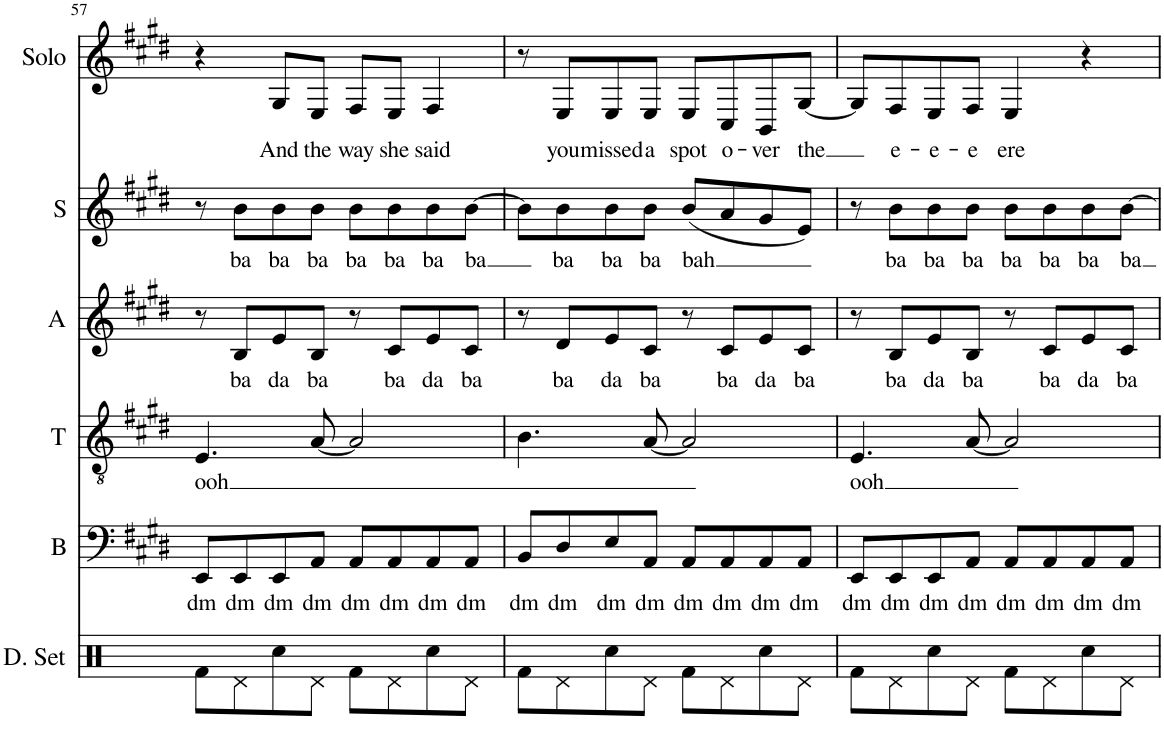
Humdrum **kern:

**kern	**kern	**text	**kern	**text	**kern	**text	**kern	**text	**kern	**text
*part6	*part5	*part5	*part4	*part4	*part3	*part3	*part2	*part2	*part1	*part1
*staff6	*staff5	*staff5	*staff4	*staff4	*staff3	*staff3	*staff2	*staff2	*staff1	*staff1
*I"Drumset	*I"Bass	*	*I"Tenor	*	*I"Alto	*	*I"Soprano	*	*I"Solo	*
*I'D. Set	*I'B	*	*I'T	*	*I'A	*	*I'S	*	*I'Solo	*
!!LO:PB:g=z
*clefX	*clefF4	*	*clefGv2	*	*clefG2	*	*clefG2	*	*clefG2	*
*k[]	*k[f#c#g#d#]	*	*k[f#c#g#d#]	*	*k[f#c#g#d#]	*	*k[f#c#g#d#]	*	*k[f#c#g#d#]	*
*M4/4	*M4/4	*	*M4/4	*	*M4/4	*	*M4/4	*	*M4/4	*
=57	=57	=57	=57	=57	=57	=57	=57	=57	=57	=57
!	!	!LO:LY:b	!	!LO:LY:b	!	!	!	!	!	!
8Rf\L	8EE/L	dm	4.E/	ooh	8r	.	8r	.	4r	.
!	!	!LO:LY:b	!	!	!	!LO:LY:b	!	!LO:LY:b	!	!
8Rd\	8EE/	dm	.	.	8B/L	ba	8b\L	ba	.	.
!	!	!LO:LY:b	!	!	!	!LO:LY:b	!	!LO:LY:b	!	!LO:LY:b
8Rcc\	8EE/	dm	.	.	8e/	da	8b\	ba	8G#/L	And
!	!	!LO:LY:b	!	!	!	!LO:LY:b	!	!LO:LY:b	!	!LO:LY:b
8Rd\J	8AA/J	dm	[8A/	.	8B/J	ba	8b\J	ba	8E/J	the
!	!	!LO:LY:b	!	!	!	!	!	!LO:LY:b	!	!LO:LY:b
8Rf\L	8AA/L	dm	2A/]	.	8r	.	8b\L	ba	8F#/L	way
!	!	!LO:LY:b	!	!	!	!LO:LY:b	!	!LO:LY:b	!	!LO:LY:b
8Rd\	8AA/	dm	.	.	8c#/L	ba	8b\	ba	8E/J	she
!	!	!LO:LY:b	!	!	!	!LO:LY:b	!	!LO:LY:b	!	!LO:LY:b
8Rcc\	8AA/	dm	.	.	8e/	da	8b\	ba	4F#/	said
!	!	!LO:LY:b	!	!	!	!LO:LY:b	!	!LO:LY:b	!	!
8Rd\J	8AA/J	dm	.	.	8c#/J	ba	[8b\J	ba	.	.
=58	=58	=58	=58	=58	=58	=58	=58	=58	=58	=58
!	!	!LO:LY:b	!	!	!	!	!	!	!	!
8Rf\L	8BB/L	dm	4.B\	.	8r	.	8b\L]	.	8r	.
!	!	!LO:LY:b	!	!	!	!LO:LY:b	!	!LO:LY:b	!	!LO:LY:b
8Rd\	8D#/	dm	.	.	8d#/L	ba	8b\	ba	8E/L	you
!	!	!LO:LY:b	!	!	!	!LO:LY:b	!	!LO:LY:b	!	!LO:LY:b
8Rcc\	8E/	dm	.	.	8e/	da	8b\	ba	8E/	missed
!	!	!LO:LY:b	!	!	!	!LO:LY:b	!	!LO:LY:b	!	!LO:LY:b
8Rd\J	8AA/J	dm	[8A/	.	8c#/J	ba	8b\J	ba	8E/J	a
!	!	!LO:LY:b	!	!	!	!	!	!LO:LY:b	!	!LO:LY:b
8Rf\L	8AA/L	dm	2A/]	.	8r	.	(8b/L	bah	8E/L	spot
!	!	!LO:LY:b	!	!	!	!LO:LY:b	!	!	!	!LO:LY:b
8Rd\	8AA/	dm	.	.	8c#/L	ba	8a/	.	8C#/	o-
!	!	!LO:LY:b	!	!	!	!LO:LY:b	!	!	!	!LO:LY:b
8Rcc\	8AA/	dm	.	.	8e/	da	8g#/	.	8BB/	-ver
!	!	!LO:LY:b	!	!	!	!LO:LY:b	!	!	!	!LO:LY:b
8Rd\J	8AA/J	dm	.	.	8c#/J	ba	8e/J)	.	[8G#/J	-the
=59	=59	=59	=59	=59	=59	=59	=59	=59	=59	=59
!	!	!LO:LY:b	!	!LO:LY:b	!	!	!	!	!	!
8Rf\L	8EE/L	dm	4.E/	ooh	8r	.	8r	.	8G#/L]	.
!	!	!LO:LY:b	!	!	!	!LO:LY:b	!	!LO:LY:b	!	!LO:LY:b
8Rd\	8EE/	dm	.	.	8B/L	ba	8b\L	ba	8F#/	e-
!	!	!LO:LY:b	!	!	!	!LO:LY:b	!	!LO:LY:b	!	!LO:LY:b
8Rcc\	8EE/	dm	.	.	8e/	da	8b\	ba	8E/	-e-
!	!	!LO:LY:b	!	!	!	!LO:LY:b	!	!LO:LY:b	!	!LO:LY:b
8Rd\J	8AA/J	dm	[8A/	.	8B/J	ba	8b\J	ba	8F#/J	-e
!	!	!LO:LY:b	!	!	!	!	!	!LO:LY:b	!	!LO:LY:b
8Rf\L	8AA/L	dm	2A/]	.	8r	.	8b\L	ba	4E/	-ere
!	!	!LO:LY:b	!	!	!	!LO:LY:b	!	!LO:LY:b	!	!
8Rd\	8AA/	dm	.	.	8c#/L	ba	8b\	ba	.	.
!	!	!LO:LY:b	!	!	!	!LO:LY:b	!	!LO:LY:b	!	!
8Rcc\	8AA/	dm	.	.	8e/	da	8b\	ba	4r	.
!	!	!LO:LY:b	!	!	!	!LO:LY:b	!	!LO:LY:b	!	!
8Rd\J	8AA/J	dm	.	.	8c#/J	ba	[8b\J	ba	.	.
=	=	=	=	=	=	=	=	=	=	=
*-	*-	*-	*-	*-	*-	*-	*-	*-	*-	*-
